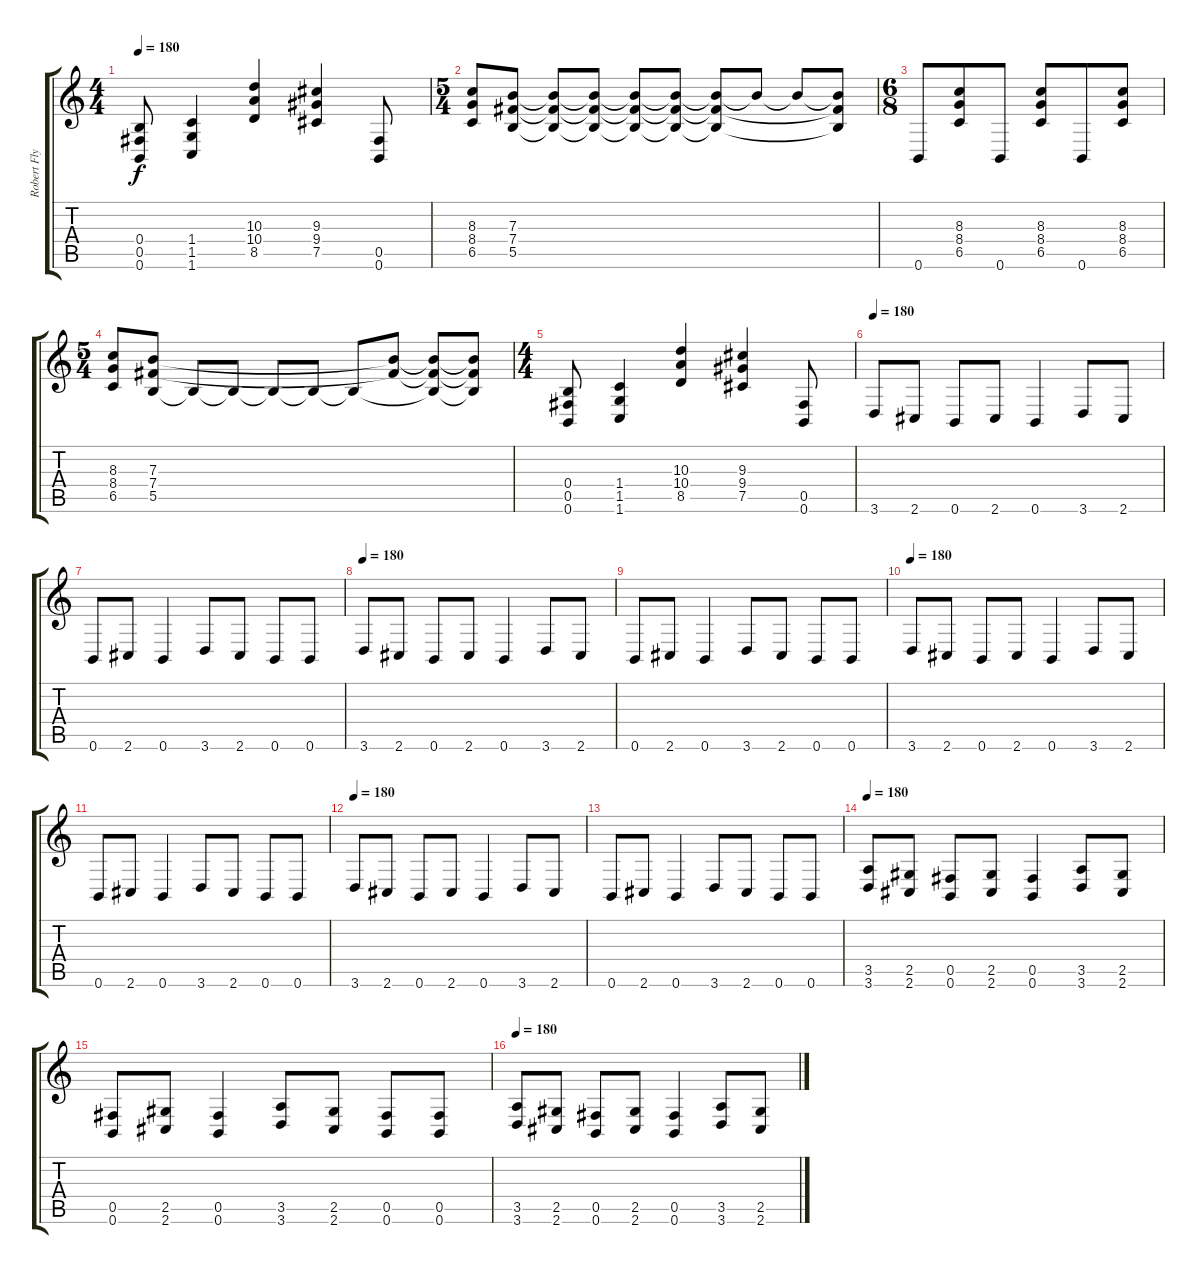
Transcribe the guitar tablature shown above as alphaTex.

\track ("Robert Flynn" "Robert Fly") {instrument distortionguitar}
\staff {score tabs}
\tuning (Db4 Ab3 E3 B2 Gb2 B1) {hide}
\ts (4 4)
\tempo 180
\clef g2
\ks c
(0.4 0.5 0.6).8{dy f} (1.4 1.5 1.6).4 (10.3 10.4 8.5).4 (9.3 9.4 7.5).4 (0.5 0.6).8 |
\ts (5 4)
(8.3 8.4 6.5).8 (7.3 7.4 5.5).8 (7.3{t} 7.4{t} 5.5{t}).8 (7.3{t} 7.4{t} 5.5{t}).8 (7.3{t} 7.4{t} 5.5{t}).8 (7.3{t} 7.4{t} 5.5{t}).8 (7.3{t} 7.4{t} 5.5{t}).8 7.3{t}.8 7.3{t}.8 (7.3{t} 7.4{t} 5.5{t}).8 |
\ts (6 8)
0.6.8 (8.3 8.4 6.5).8 0.6.8 (8.3 8.4 6.5).8 0.6.8 (8.3 8.4 6.5).8 |
\ts (5 4)
(8.3 8.4 6.5).8 (7.3 7.4 5.5).8 5.5{t}.8 5.5{t}.8 5.5{t}.8 5.5{t}.8 5.5{t}.8 (7.3{t} 7.4{t}).8 (7.3{t} 7.4{t} 5.5{t}).8 (7.3{t} 7.4{t} 5.5{t}).8 |
\ts (4 4)
(0.4 0.5 0.6).8 (1.4 1.5 1.6).4 (10.3 10.4 8.5).4 (9.3 9.4 7.5).4 (0.5 0.6).8 |
\tempo 180
3.6.8{instrument electricguitarclean} 2.6.8 0.6.8 2.6.8 0.6.4 3.6.8 2.6.8 |
0.6.8 2.6.8 0.6.4 3.6.8 2.6.8 0.6.8 0.6.8 |
\tempo 180
3.6.8 2.6.8 0.6.8 2.6.8 0.6.4 3.6.8 2.6.8 |
0.6.8 2.6.8 0.6.4 3.6.8 2.6.8 0.6.8 0.6.8 |
\tempo 180
3.6.8 2.6.8 0.6.8 2.6.8 0.6.4 3.6.8 2.6.8 |
0.6.8 2.6.8 0.6.4 3.6.8 2.6.8 0.6.8 0.6.8 |
\tempo 180
3.6.8 2.6.8 0.6.8 2.6.8 0.6.4 3.6.8 2.6.8 |
0.6.8 2.6.8 0.6.4 3.6.8 2.6.8 0.6.8 0.6.8 |
\tempo 180
(3.5 3.6).8{instrument distortionguitar} (2.5 2.6).8 (0.5 0.6).8 (2.5 2.6).8 (0.5 0.6).4 (3.5 3.6).8 (2.5 2.6).8 |
(0.5 0.6).8 (2.5 2.6).8 (0.5 0.6).4 (3.5 3.6).8 (2.5 2.6).8 (0.5 0.6).8 (0.5 0.6).8 |
\tempo 180
(3.5 3.6).8 (2.5 2.6).8 (0.5 0.6).8 (2.5 2.6).8 (0.5 0.6).4 (3.5 3.6).8 (2.5 2.6).8
